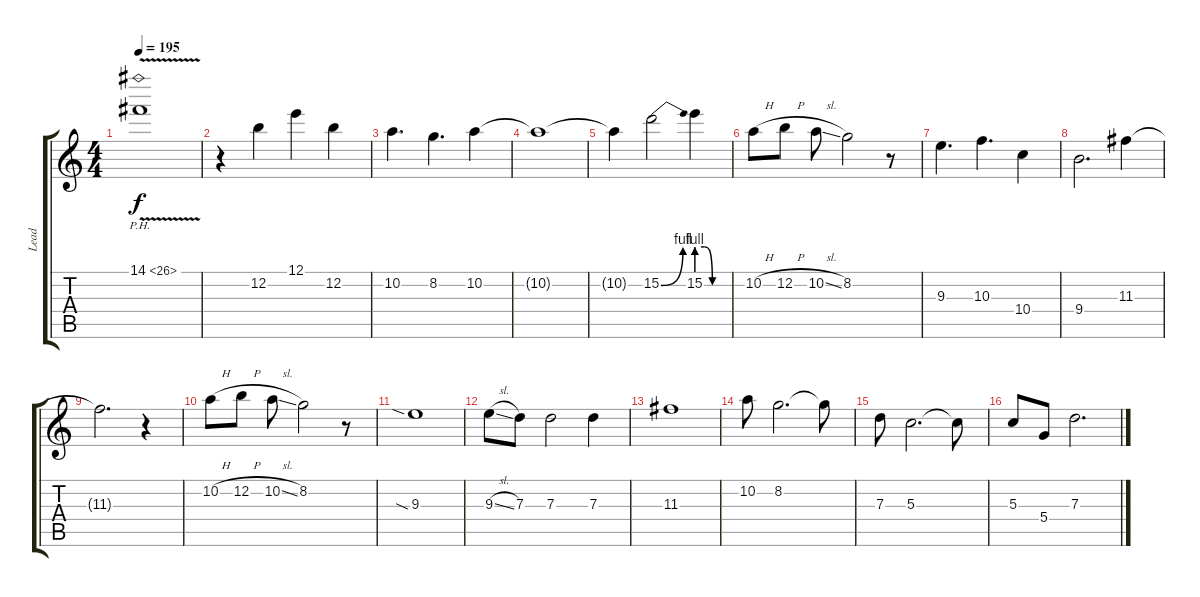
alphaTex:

\track ("Lead" "Lead") {instrument distortionguitar}
\staff {score tabs}
\tuning (E4 B3 G3 D3 A2 E2) {hide}
\ts (4 4)
\tempo 195
\clef g2
\ks c
14.1{ph 12 v}.1{dy f} |
r.4 12.2.4 12.1.4 12.2.4 |
10.2.4{d} 8.2.4{d} 10.2.4 |
10.2{t}.1 |
10.2{t}.4 15.2{be (bend 0 0 60 4)}.2 15.2{be (custom 0 4 15 4 30 0 60 0)}.4 |
10.2{h}.8 12.2{h}.8 10.2{sl}.8 8.2.2 r.8 |
9.3.4{d} 10.3.4{d} 10.4.4 |
9.4.2{d} 11.3.4 |
11.3{t}.2{d} r.4 |
10.2{h}.8 12.2{h}.8 10.2{sl}.8 8.2.2 r.8 |
9.3{sia}.1 |
9.3{sl}.8 7.3.8 7.3.2 7.3.4 |
11.3.1 |
10.2.8 8.2.2{d} 8.2{t}.8 |
7.3.8 5.3.2{d} 5.3{t}.8 |
5.3.8 5.4.8 7.3.2{d}
